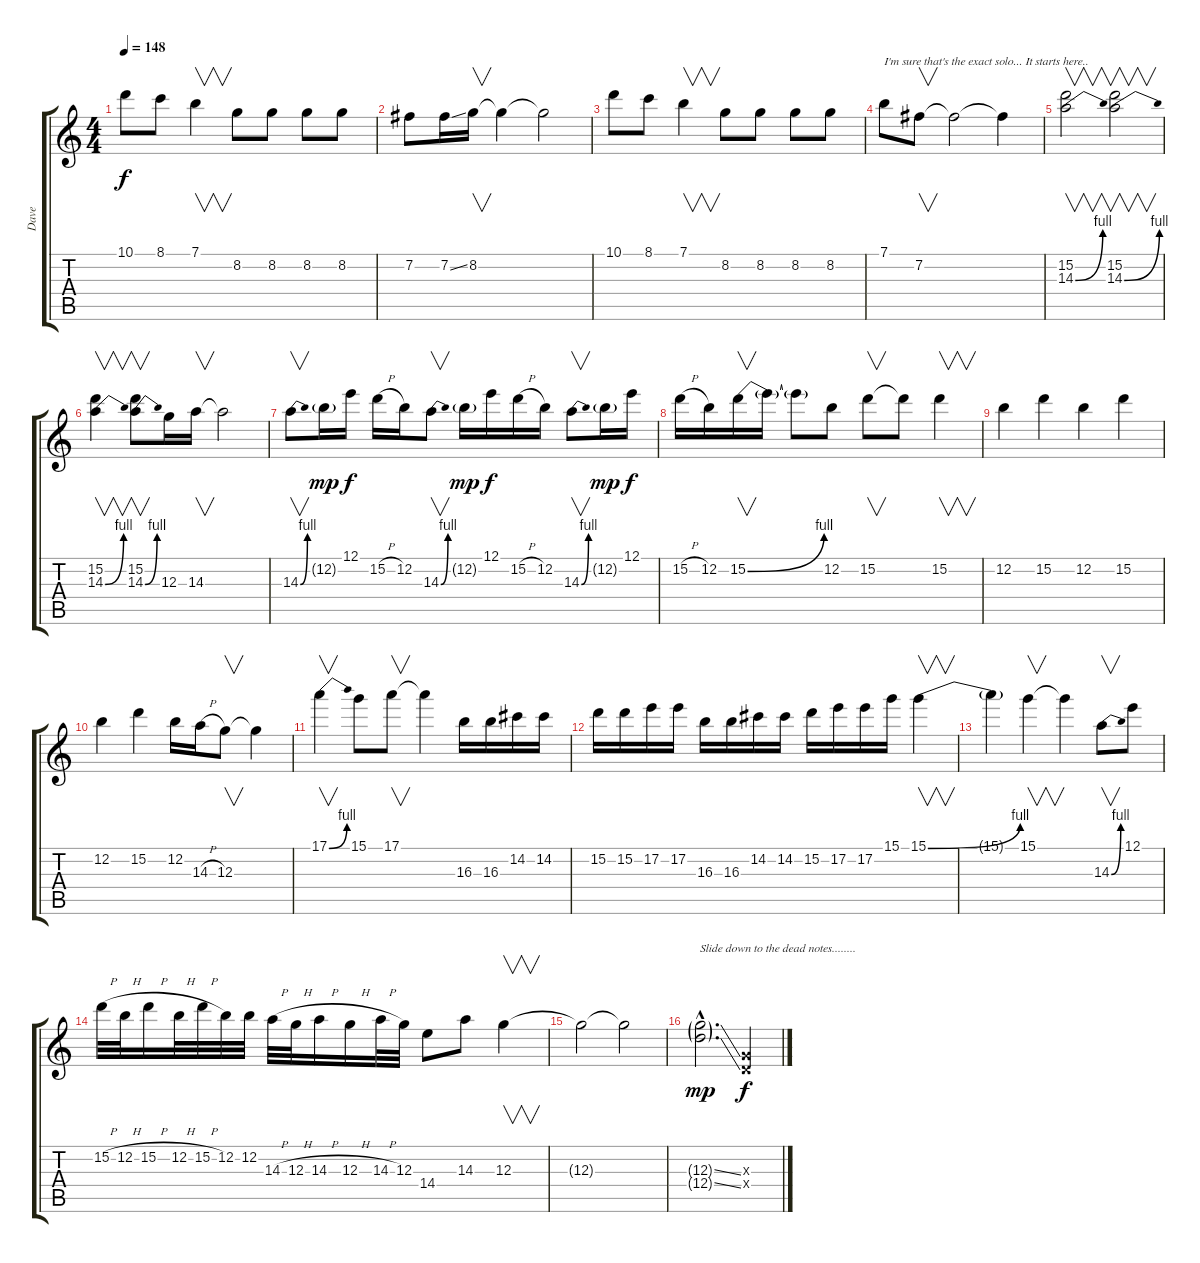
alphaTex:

\track ("Dave" "Dave") {instrument distortionguitar}
\staff {score tabs}
\tuning (E4 B3 G3 D3 A2 E2) {hide}
\ts (4 4)
\tempo 148
\clef g2
\ks c
10.1.8{dy f} 8.1.8 7.1.4{v} 8.2.8 8.2.8 8.2.8 8.2.8 |
7.2.8 7.2{ss}.16 8.2.16{v} 8.2{t}.4 8.2{t}.2 |
10.1.8 8.1.8 7.1.4{v} 8.2.8 8.2.8 8.2.8 8.2.8 |
7.1.8{txt "I'm sure that's the exact solo... It starts here.."} 7.2.8{v} 7.2{t}.2 7.2{t}.4 |
(15.2 14.3{be (bend 0 0 60 4)}).2{v volume 16} (15.2 14.3{be (bend 0 0 60 4)}).2{v} |
(15.2 14.3{be (bend 0 0 60 4)}).4{v} (15.2 14.3{be (bend 0 0 60 4)}).8{v} 12.3.16 14.3.16{v} 14.3{t}.2 |
14.3{be (bend 0 0 60 4)}.8{v} 12.2{g}.16{dy mp} 12.1.16{dy f} 15.2{h}.16 12.2.16 14.3{be (bend 0 0 60 4)}.8{v} 12.2{g}.16{dy mp} 12.1.16{dy f} 15.2{h}.16 12.2.16 14.3{be (bend 0 0 60 4)}.8{v} 12.2{g}.16{dy mp} 12.1.16{dy f} |
15.2{h}.16 12.2.16 15.2{be (bend 0 0 60 4)}.16{v} 15.2{t}.16 15.2{t}.8 12.2.8 15.2.8{v} 15.2{t}.8 15.2.4{v} |
12.2.4 15.2.4 12.2.4 15.2.4 |
12.2.4 15.2.4 12.2.16 14.3{h}.16 12.3.8{v} 12.3{t}.4 |
17.1{be (bend 0 0 60 4)}.4{v} 15.1.8 17.1.8{v} 17.1{t}.4 16.3.16 16.3.16 14.2.16 14.2.16 |
15.2.16 15.2.16 17.2.16 17.2.16 16.3.16 16.3.16 14.2.16 14.2.16 15.2.16 17.2.16 17.2.16 15.1.16 15.1{be (bend 0 0 60 4)}.4{v} |
15.1{t}.4 15.1.4{v} 15.1{t}.4 14.3{be (bend 0 0 60 4)}.8{v} 12.1.8 |
15.2{h}.32 12.2{h}.32 15.2{h}.16 12.2{h}.32 15.2{h}.32 12.2.32 12.2.32 14.3{h}.32 12.3{h}.32 14.3{h}.16 12.3{h}.16 14.3{h}.32 12.3.32 14.4.8 14.3.8 12.3.4{v} |
12.3{t}.2 12.3{t}.2 |
(12.3{ss g hac} 12.4{ss g hac}).2{d txt "Slide down to the dead notes........" dy mp} (0.3{x} 0.4{x}).4{dy f}
